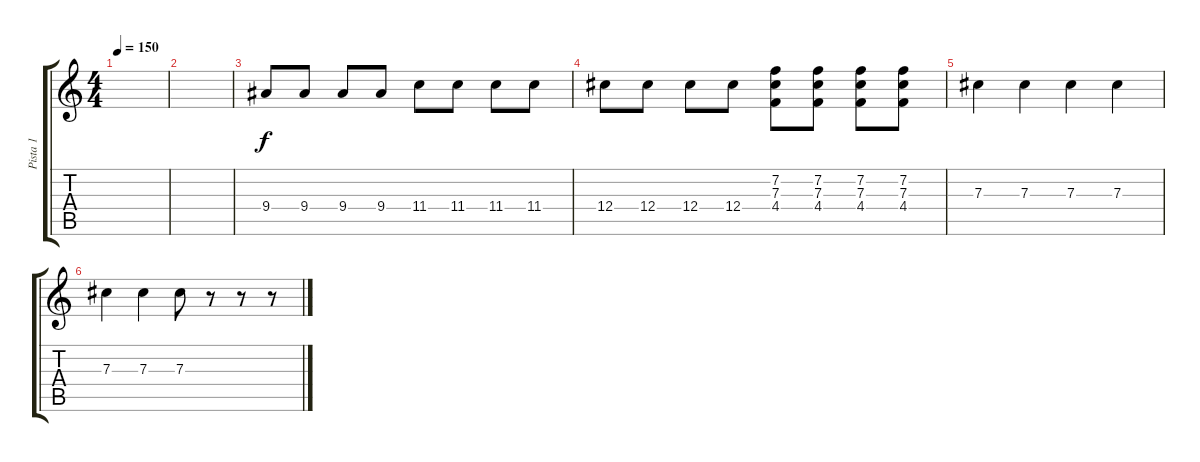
\track ("Pista 1" "Pista 1") {instrument distortionguitar}
\staff {score tabs}
\tuning (Eb4 Bb3 Gb3 Db3 Ab2 Db2) {hide}
\ts (4 4)
\tempo 150
\clef g2
\ks c
|
|
9.4.8 9.4.8 9.4.8 9.4.8 11.4.8 11.4.8 11.4.8 11.4.8 |
12.4.8 12.4.8 12.4.8 12.4.8 (7.2 7.3 4.4).8 (7.2 7.3 4.4).8 (7.2 7.3 4.4).8 (7.2 7.3 4.4).8 |
7.3.4 7.3.4 7.3.4 7.3.4 |
7.3.4 7.3.4 7.3.8 r.8 r.8 r.8
